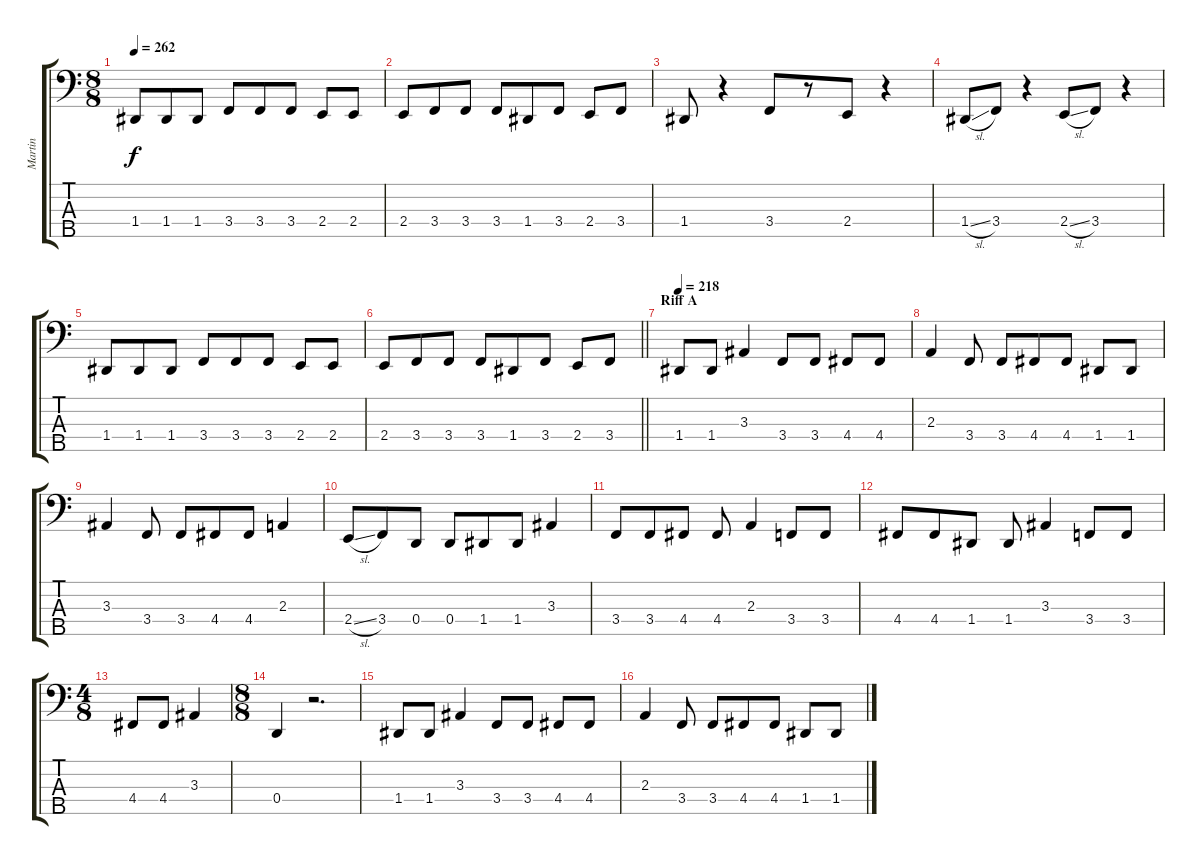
\track ("Martin" "Martin") {instrument electricbassfinger}
\staff {score tabs}
\tuning (F2 C2 G1 D1 A0) {hide}
\ts (8 8)
\tempo 262
\clef f4
\ks c
1.4.8{dy f} 1.4.8 1.4.8 3.4.8 3.4.8 3.4.8 2.4.8 2.4.8 |
2.4.8 3.4.8 3.4.8 3.4.8 1.4.8 3.4.8 2.4.8 3.4.8 |
1.4.8 r.4 3.4.8 r.8 2.4.8 r.4 |
1.4{sl}.8 3.4.8 r.4 2.4{sl}.8 3.4.8 r.4 |
1.4.8 1.4.8 1.4.8 3.4.8 3.4.8 3.4.8 2.4.8 2.4.8 |
\barLineRight lightlight
2.4.8 3.4.8 3.4.8 3.4.8 1.4.8 3.4.8 2.4.8 3.4.8 |
\section ("" "Riff A")
\tempo 218
1.4.8 1.4.8 3.3.4 3.4.8 3.4.8 4.4.8 4.4.8 |
2.3.4 3.4.8 3.4.8 4.4.8 4.4.8 1.4.8 1.4.8 |
3.3.4 3.4.8 3.4.8 4.4.8 4.4.8 2.3.4 |
2.4{sl}.8 3.4.8 0.4.8 0.4.8 1.4.8 1.4.8 3.3.4 |
3.4.8 3.4.8 4.4.8 4.4.8 2.3.4 3.4.8 3.4.8 |
4.4.8 4.4.8 1.4.8 1.4.8 3.3.4 3.4.8 3.4.8 |
\ts (4 8)
4.4.8 4.4.8 3.3.4 |
\ts (8 8)
0.4.4 r.2{d} |
1.4.8 1.4.8 3.3.4 3.4.8 3.4.8 4.4.8 4.4.8 |
2.3.4 3.4.8 3.4.8 4.4.8 4.4.8 1.4.8 1.4.8
